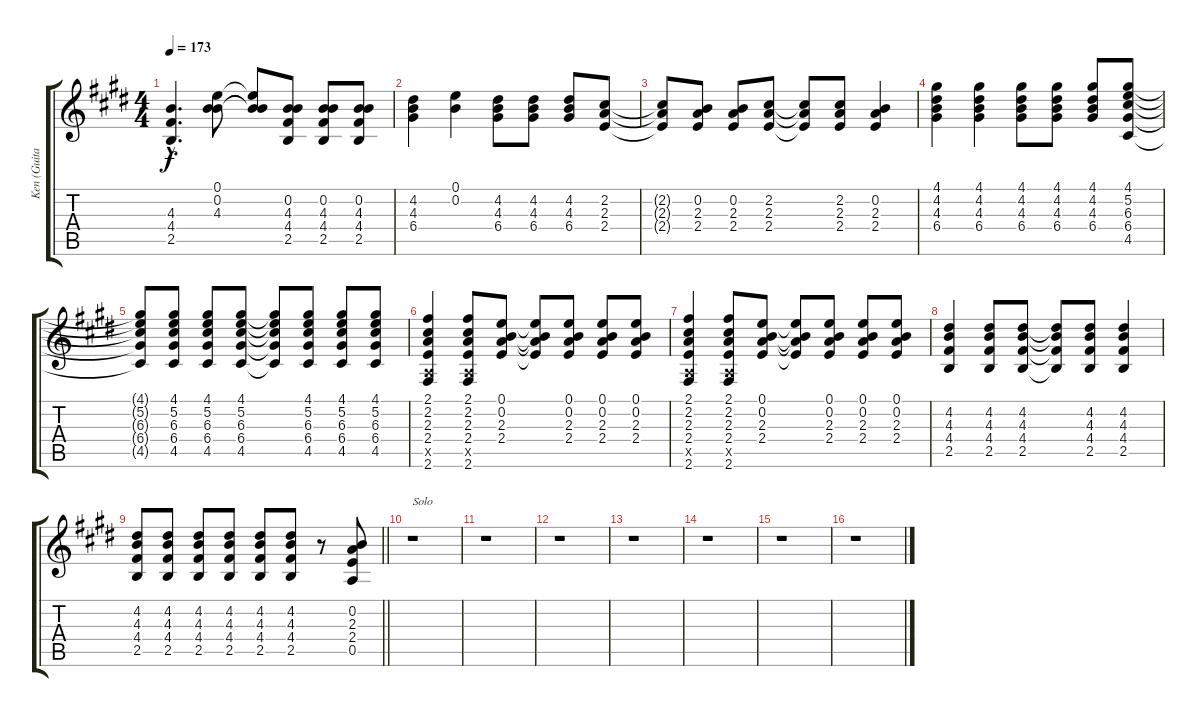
\track ("Ken (Guitar III)" "Ken (Guita") {instrument acousticguitarsteel}
\staff {score tabs}
\tuning (E4 B3 G3 D3 A2 E2) {hide}
\ts (4 4)
\tempo 173
\clef g2
\ks e
(4.3{hac} 4.4{hac} 2.5{hac}).4{d dy f} (0.1 0.2 4.3).8 (0.1{t} 0.2{t} 4.3{t}).8 (0.2 4.3 4.4 2.5).8 (0.2 4.3 4.4 2.5).8 (0.2 4.3 4.4 2.5).8 |
(4.2 4.3 6.4).4 (0.1 0.2).4 (4.2 4.3 6.4).8 (4.2 4.3 6.4).8 (4.2 4.3 6.4).8 (2.2 2.3 2.4).8 |
(2.2{t} 2.3{t} 2.4{t}).8 (0.2 2.3 2.4).8 (0.2 2.3 2.4).8 (2.2 2.3 2.4).8 (2.2{t} 2.3{t} 2.4{t}).8 (2.2 2.3 2.4).8 (0.2 2.3 2.4).4 |
(4.1 4.2 4.3 6.4).4 (4.1 4.2 4.3 6.4).4 (4.1 4.2 4.3 6.4).8 (4.1 4.2 4.3 6.4).8 (4.1 4.2 4.3 6.4).8 (4.1 5.2 6.3 6.4 4.5).8 |
(4.1{t} 5.2{t} 6.3{t} 6.4{t} 4.5{t}).8 (4.1 5.2 6.3 6.4 4.5).8 (4.1 5.2 6.3 6.4 4.5).8 (4.1 5.2 6.3 6.4 4.5).8 (4.1{t} 5.2{t} 6.3{t} 6.4{t} 4.5{t}).8 (4.1 5.2 6.3 6.4 4.5).8 (4.1 5.2 6.3 6.4 4.5).8 (4.1 5.2 6.3 6.4 4.5).8 |
(2.1 2.2 2.3 2.4 0.5{x} 2.6).4 (2.1 2.2 2.3 2.4 0.5{x} 2.6).8 (0.1 0.2 2.3 2.4).8 (0.1{t} 0.2{t} 2.3{t} 2.4{t}).8 (0.1 0.2 2.3 2.4).8 (0.1 0.2 2.3 2.4).8 (0.1 0.2 2.3 2.4).8 |
(2.1 2.2 2.3 2.4 0.5{x} 2.6).4 (2.1 2.2 2.3 2.4 0.5{x} 2.6).8 (0.1 0.2 2.3 2.4).8 (0.1{t} 0.2{t} 2.3{t} 2.4{t}).8 (0.1 0.2 2.3 2.4).8 (0.1 0.2 2.3 2.4).8 (0.1 0.2 2.3 2.4).8 |
(4.2 4.3 4.4 2.5).4 (4.2 4.3 4.4 2.5).8 (4.2 4.3 4.4 2.5).8 (4.2{t} 4.3{t} 4.4{t} 2.5{t}).8 (4.2 4.3 4.4 2.5).8 (4.2 4.3 4.4 2.5).4 |
\barLineRight lightlight
(4.2 4.3 4.4 2.5).8 (4.2 4.3 4.4 2.5).8 (4.2 4.3 4.4 2.5).8 (4.2 4.3 4.4 2.5).8 (4.2 4.3 4.4 2.5).8 (4.2 4.3 4.4 2.5).8 r.8 (0.2 2.3 2.4 0.5).8 |
r.1{txt "Solo"} |
r.1 |
r.1 |
r.1 |
r.1 |
r.1 |
r.1
